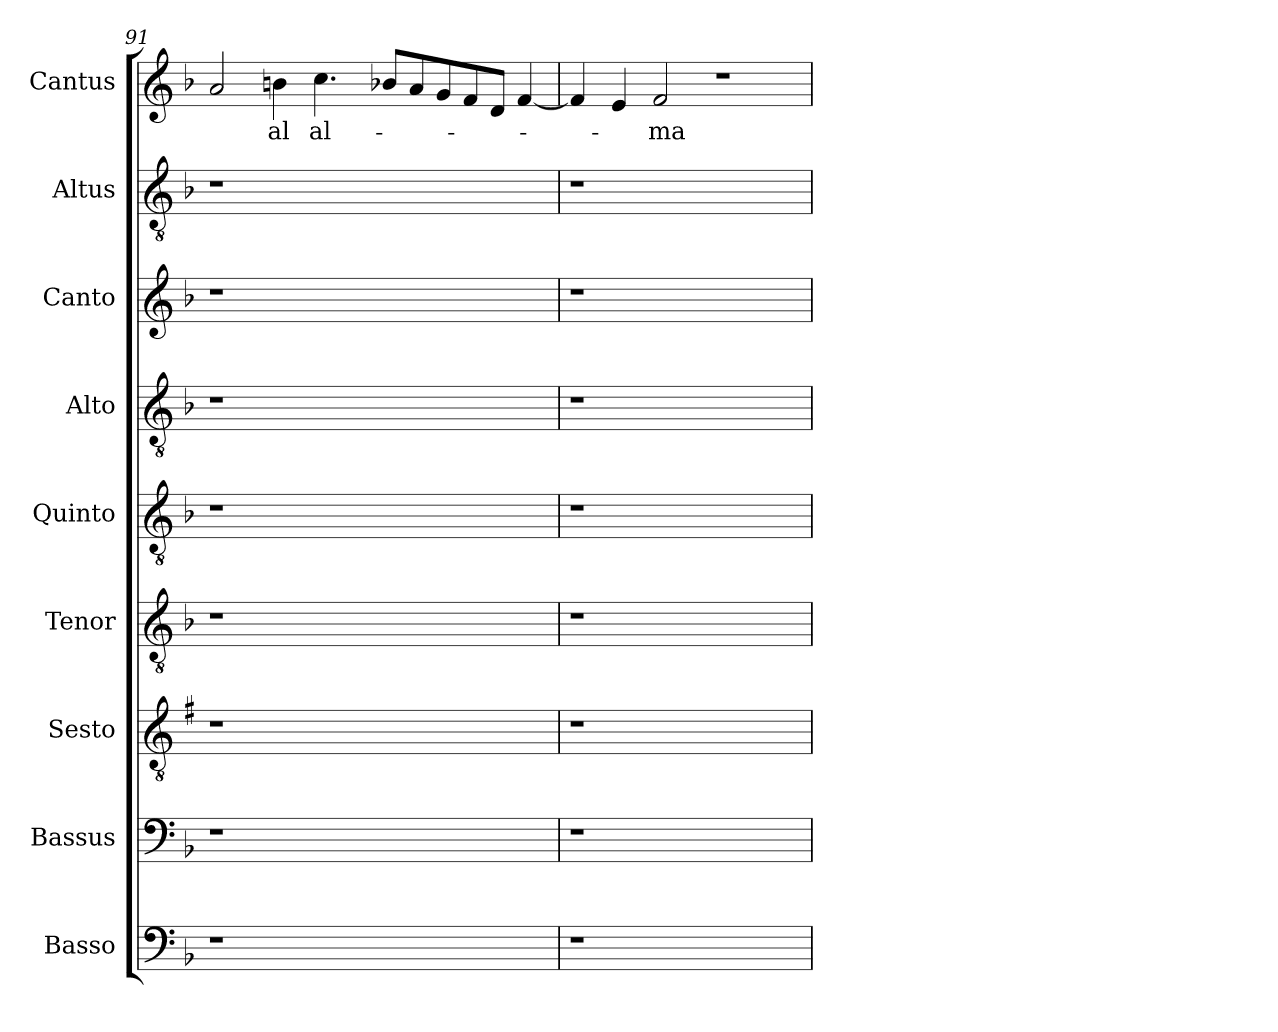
**kern	**kern	**kern	**kern	**kern	**kern	**kern	**kern	**kern	**text
*part9	*part8	*part7	*part6	*part5	*part4	*part3	*part2	*part1	*part1
*staff9	*staff8	*staff7	*staff6	*staff5	*staff4	*staff3	*staff2	*staff1	*staff1
*I"Basso	*I"Bassus	*I"Sesto	*I"Tenor	*I"Quinto	*I"Alto	*I"Canto	*I"Altus	*I"Cantus	*
*	*	*I'Sesto	*I'Tenor	*I'Quinto	*I'Alto	*I'Canto	*I'Altus	*I'Cantus	*
*clefF4	*clefF4	*clefGv2	*clefGv2	*clefGv2	*clefGv2	*clefG2	*clefGv2	*clefG2	*
*k[b-]	*k[b-]	*k[f#]	*k[b-]	*k[b-]	*k[b-]	*k[b-]	*k[b-]	*k[b-]	*
*F:	*F:	*G:	*F:	*F:	*F:	*F:	*F:	*F:	*
=91	=91	=91	=91	=91	=91	=91	=91	=91	=91
1r	1r	1r	1r	1r	1r	1r	1r	2a/	.
!	!	!	!	!	!	!	!	!	!LO:LY:b
.	.	.	.	.	.	.	.	4bn\	al
!	!	!	!	!	!	!	!	!	!LO:LY:b
.	.	.	.	.	.	.	.	4.cc\	al-
1ryy	1ryy	1ryy	1ryy	1ryy	1ryy	1ryy	1ryy	.	.
.	.	.	.	.	.	.	.	8b-X/L	.
.	.	.	.	.	.	.	.	8a/	.
.	.	.	.	.	.	.	.	8g/	.
.	.	.	.	.	.	.	.	8f/	.
.	.	.	.	.	.	.	.	8d/J	.
.	.	.	.	.	.	.	.	[<4f/	.
=92	=92	=92	=92	=92	=92	=92	=92	=92	=92
1r	1r	1r	1r	1r	1r	1r	1r	4f/]	.
.	.	.	.	.	.	.	.	4e/	.
!	!	!	!	!	!	!	!	!	!LO:LY:b
.	.	.	.	.	.	.	.	2f/	-ma
1ryy	1ryy	1ryy	1ryy	1ryy	1ryy	1ryy	1ryy	1r	.
=	=	=	=	=	=	=	=	=	=
*-	*-	*-	*-	*-	*-	*-	*-	*-	*-
